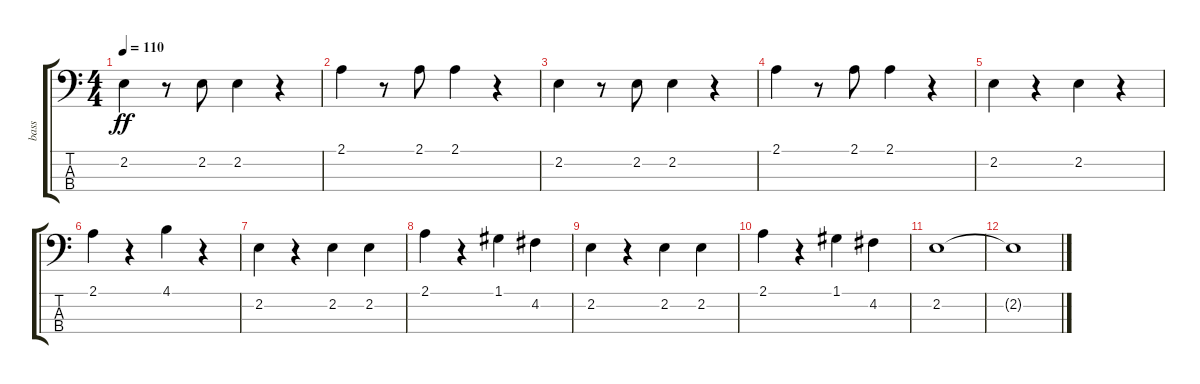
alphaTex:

\track ("bass" "bass") {instrument electricguitarmuted}
\staff {score tabs}
\tuning (G2 D2 A1 E1) {hide}
\ts (4 4)
\tempo 110
\clef f4
\ks c
2.2.4{dy ff} r.8 2.2.8 2.2.4 r.4 |
2.1.4 r.8 2.1.8 2.1.4 r.4 |
2.2.4 r.8 2.2.8 2.2.4 r.4 |
2.1.4 r.8 2.1.8 2.1.4 r.4 |
2.2.4 r.4 2.2.4 r.4 |
2.1.4 r.4 4.1.4 r.4 |
2.2.4 r.4 2.2.4 2.2.4 |
2.1.4 r.4 1.1.4 4.2.4 |
2.2.4 r.4 2.2.4 2.2.4 |
2.1.4 r.4 1.1.4 4.2.4 |
2.2.1 |
2.2{t}.1
